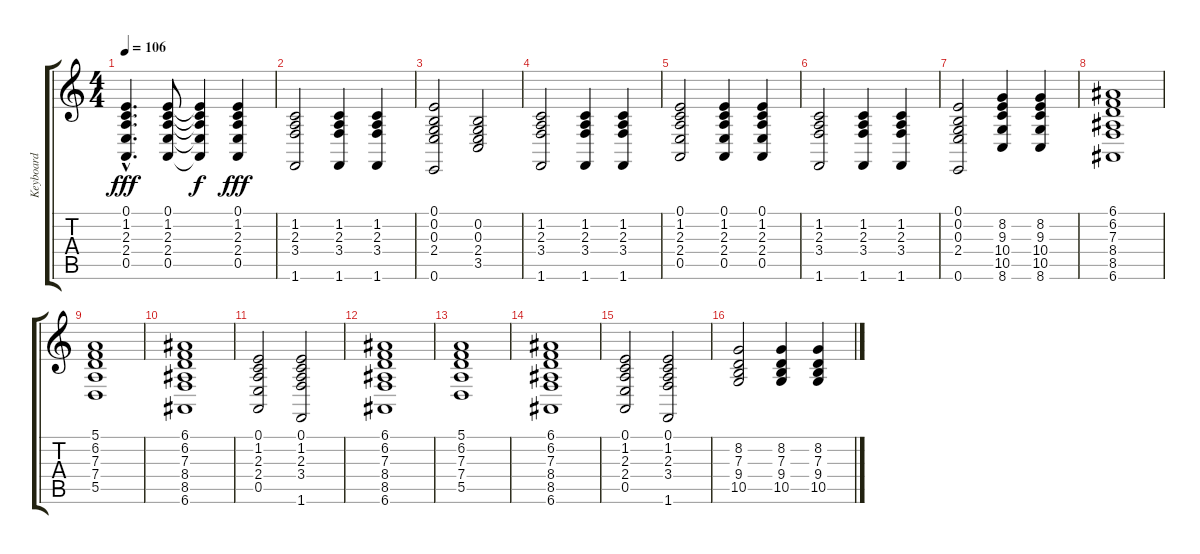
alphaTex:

\track ("Keyboard" "Keyboard") {instrument synthstrings2}
\staff {score tabs}
\tuning (E4 B3 G3 D3 A2 E2) {hide}
\ts (4 4)
\tempo 106
\clef g2
\ks c
(0.1{hac} 1.2{hac} 2.3{hac} 2.4{hac} 0.5{hac}).4{d dy fff} (0.1 1.2 2.3 2.4 0.5).8 (0.1{t} 1.2{t} 2.3{t} 2.4{t} 0.5{t}).4{dy f} (0.1 1.2 2.3 2.4 0.5).4{dy fff} |
(1.2 2.3 3.4 1.6).2 (1.2 2.3 3.4 1.6).4 (1.2 2.3 3.4 1.6).4 |
(0.1 0.2 0.3 2.4 0.6).2 (0.2 0.3 2.4 3.5).2 |
(1.2 2.3 3.4 1.6).2 (1.2 2.3 3.4 1.6).4 (1.2 2.3 3.4 1.6).4 |
(0.1 1.2 2.3 2.4 0.5).2 (0.1 1.2 2.3 2.4 0.5).4 (0.1 1.2 2.3 2.4 0.5).4 |
(1.2 2.3 3.4 1.6).2 (1.2 2.3 3.4 1.6).4 (1.2 2.3 3.4 1.6).4 |
(0.1 0.2 0.3 2.4 0.6).2 (8.2 9.3 10.4 10.5 8.6).4 (8.2 9.3 10.4 10.5 8.6).4 |
(6.1 6.2 7.3 8.4 8.5 6.6).1 |
(5.1 6.2 7.3 7.4 5.5).1 |
(6.1 6.2 7.3 8.4 8.5 6.6).1 |
(0.1 1.2 2.3 2.4 0.5).2 (0.1 1.2 2.3 3.4 1.6).2 |
(6.1 6.2 7.3 8.4 8.5 6.6).1 |
(5.1 6.2 7.3 7.4 5.5).1 |
(6.1 6.2 7.3 8.4 8.5 6.6).1 |
(0.1 1.2 2.3 2.4 0.5).2 (0.1 1.2 2.3 3.4 1.6).2 |
(8.2 7.3 9.4 10.5).2 (8.2 7.3 9.4 10.5).4 (8.2 7.3 9.4 10.5).4
